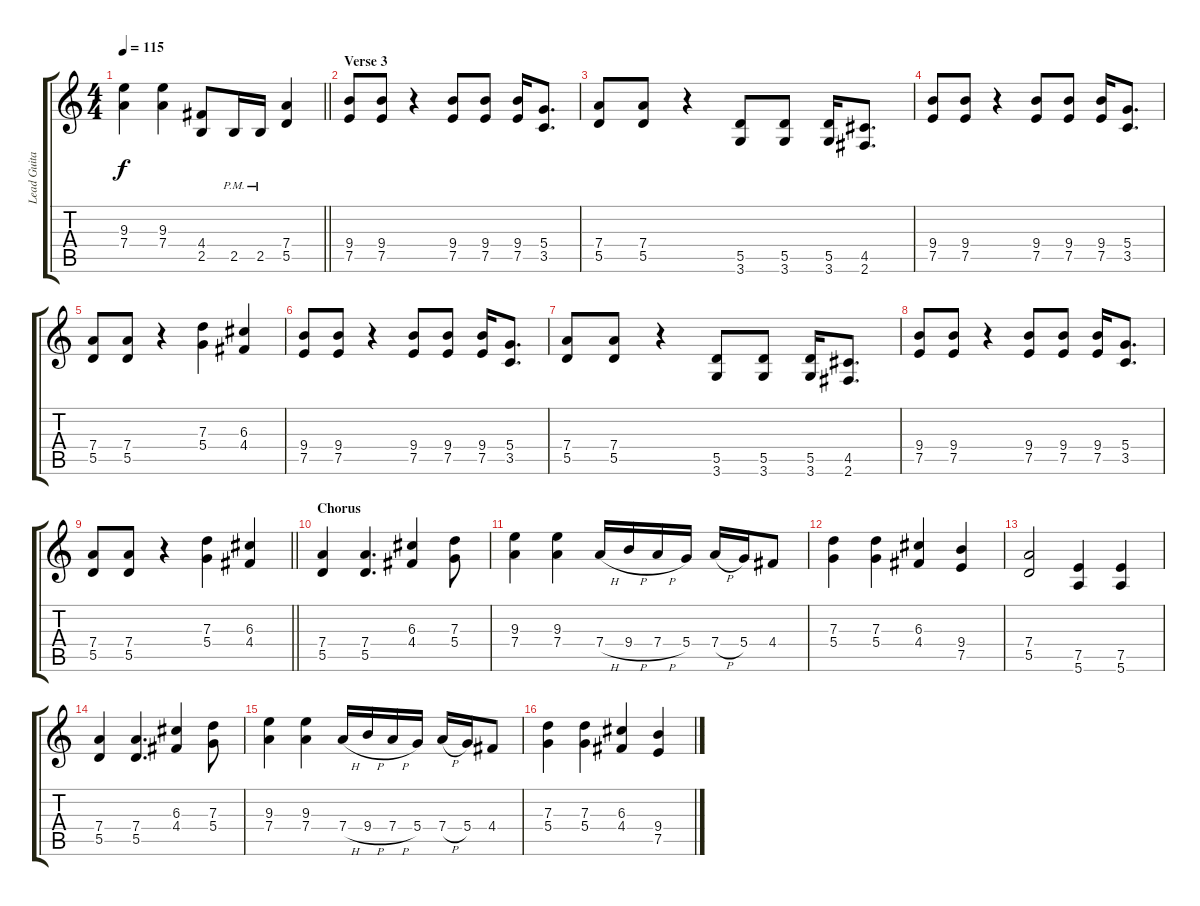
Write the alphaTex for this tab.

\track ("Lead Guitar" "Lead Guita") {instrument distortionguitar}
\staff {score tabs}
\tuning (E4 B3 G3 D3 A2 E2) {hide}
\ts (4 4)
\tempo 115
\clef g2
\barLineRight lightlight
\ks c
(9.3 7.4).4{dy f} (9.3 7.4).4 (4.4 2.5).8 2.5{pm}.16 2.5{pm}.16 (7.4 5.5).4 |
\section ("" "Verse 3")
(9.4 7.5).8 (9.4 7.5).8 r.4 (9.4 7.5).8 (9.4 7.5).8 (9.4 7.5).16 (5.4 3.5).8{d} |
(7.4 5.5).8 (7.4 5.5).8 r.4 (5.5 3.6).8 (5.5 3.6).8 (5.5 3.6).16 (4.5 2.6).8{d} |
(9.4 7.5).8 (9.4 7.5).8 r.4 (9.4 7.5).8 (9.4 7.5).8 (9.4 7.5).16 (5.4 3.5).8{d} |
(7.4 5.5).8 (7.4 5.5).8 r.4 (7.3 5.4).4 (6.3 4.4).4 |
(9.4 7.5).8 (9.4 7.5).8 r.4 (9.4 7.5).8 (9.4 7.5).8 (9.4 7.5).16 (5.4 3.5).8{d} |
(7.4 5.5).8 (7.4 5.5).8 r.4 (5.5 3.6).8 (5.5 3.6).8 (5.5 3.6).16 (4.5 2.6).8{d} |
(9.4 7.5).8 (9.4 7.5).8 r.4 (9.4 7.5).8 (9.4 7.5).8 (9.4 7.5).16 (5.4 3.5).8{d} |
\barLineRight lightlight
(7.4 5.5).8 (7.4 5.5).8 r.4 (7.3 5.4).4 (6.3 4.4).4 |
\section ("" "Chorus")
(7.4 5.5).4 (7.4 5.5).4{d} (6.3 4.4).4 (7.3 5.4).8 |
(9.3 7.4).4 (9.3 7.4).4 7.4{h}.16 9.4{h}.16 7.4{h}.16 5.4.16 7.4{h}.16 5.4.16 4.4.8 |
(7.3 5.4).4 (7.3 5.4).4 (6.3 4.4).4 (9.4 7.5).4 |
(7.4 5.5).2 (7.5 5.6).4 (7.5 5.6).4 |
(7.4 5.5).4 (7.4 5.5).4{d} (6.3 4.4).4 (7.3 5.4).8 |
(9.3 7.4).4 (9.3 7.4).4 7.4{h}.16 9.4{h}.16 7.4{h}.16 5.4.16 7.4{h}.16 5.4.16 4.4.8 |
(7.3 5.4).4 (7.3 5.4).4 (6.3 4.4).4 (9.4 7.5).4
